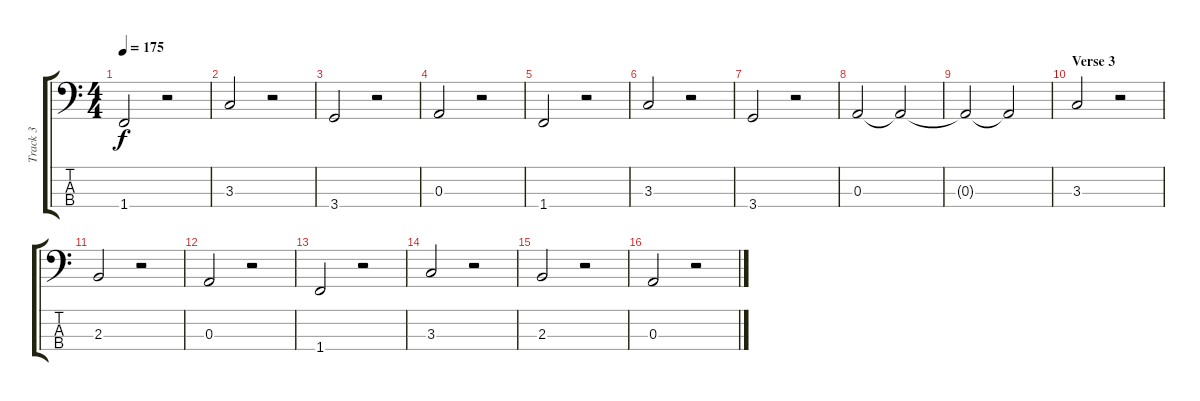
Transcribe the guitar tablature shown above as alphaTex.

\track ("Track 3" "Track 3") {instrument electricbassfinger}
\staff {score tabs}
\tuning (G2 D2 A1 E1) {hide}
\ts (4 4)
\tempo 175
\clef f4
\ks c
1.4.2{dy f} r.2 |
3.3.2 r.2 |
3.4.2 r.2 |
0.3.2 r.2 |
1.4.2 r.2 |
3.3.2 r.2 |
3.4.2 r.2 |
0.3.2 0.3{t}.2 |
0.3{t}.2 0.3{t}.2 |
\section ("" "Verse 3")
3.3.2 r.2 |
2.3.2 r.2 |
0.3.2 r.2 |
1.4.2 r.2 |
3.3.2 r.2 |
2.3.2 r.2 |
0.3.2 r.2
